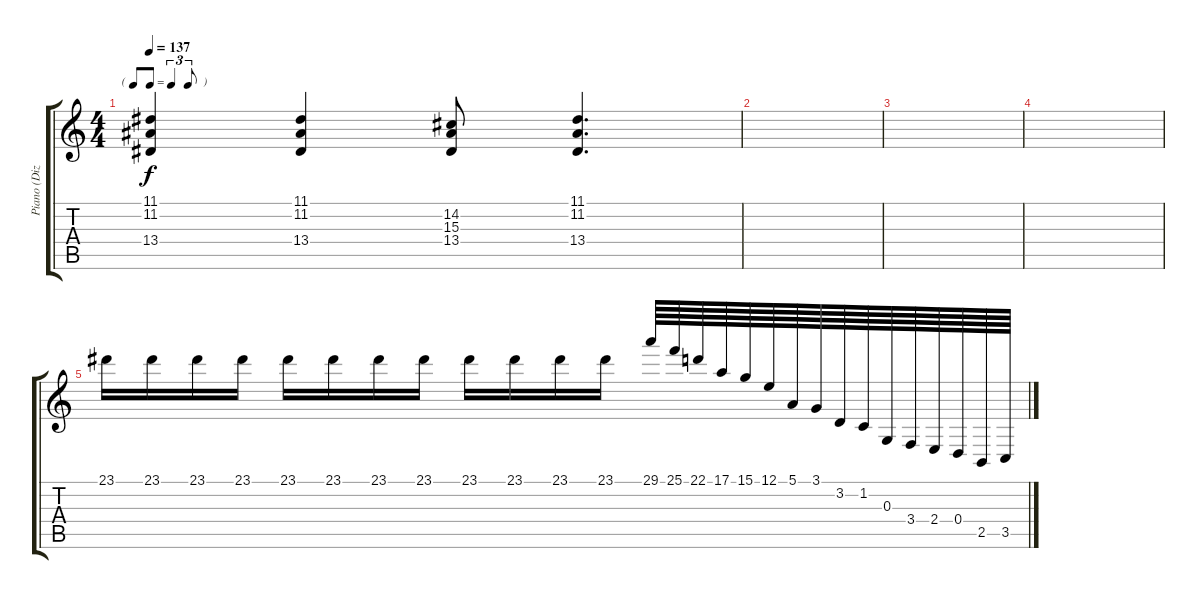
\track ("Piano (Dizzy)" "Piano (Diz") {instrument acousticgrandpiano}
\staff {score tabs}
\tuning (E4 B3 G3 D3 A2 E2) {hide}
\ts (4 4)
\tf triplet8th
\tempo 137
\clef g2
\ks c
(11.1{t} 11.2{t} 13.4{t}).4{dy f} (11.1 11.2 13.4).4 (14.2 15.3 13.4).8 (11.1 11.2 13.4).4{d} |
|
|
|
23.1.16 23.1.16 23.1.16 23.1.16 23.1.16 23.1.16 23.1.16 23.1.16 23.1.16 23.1.16 23.1.16 23.1.16 29.1.64 25.1.64 22.1.64 17.1.64 15.1.64 12.1.64 5.1.64 3.1.64 3.2.64 1.2.64 0.3.64 3.4.64 2.4.64 0.4.64 2.5.64 3.5.64
